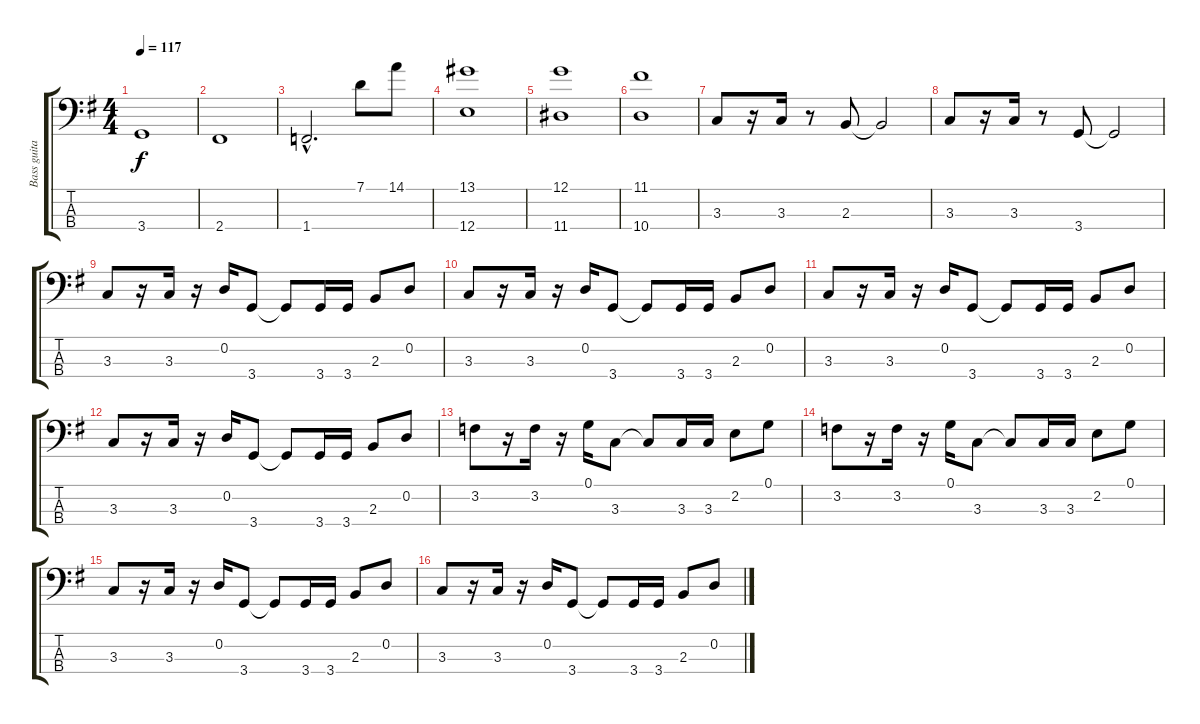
\track ("Bass guitar" "Bass guita") {instrument electricbassfinger}
\staff {score tabs}
\tuning (G2 D2 A1 E1) {hide}
\ts (4 4)
\tempo 117
\clef f4
\ks g
3.4.1{dy f instrument electricbassfinger} |
2.4.1 |
1.4{hac}.2{d} 7.1.8 14.1.8 |
(13.1 12.4).1 |
(12.1 11.4).1 |
(11.1 10.4).1 |
3.3.8 r.16 3.3.16 r.8 2.3.8 2.3{t}.2 |
3.3.8 r.16 3.3.16 r.8 3.4.8 3.4{t}.2 |
3.3.8 r.16 3.3.16 r.16 0.2.16 3.4.8 3.4{t}.8 3.4.16 3.4.16 2.3.8 0.2.8 |
3.3.8 r.16 3.3.16 r.16 0.2.16 3.4.8 3.4{t}.8 3.4.16 3.4.16 2.3.8 0.2.8 |
3.3.8 r.16 3.3.16 r.16 0.2.16 3.4.8 3.4{t}.8 3.4.16 3.4.16 2.3.8 0.2.8 |
3.3.8 r.16 3.3.16 r.16 0.2.16 3.4.8 3.4{t}.8 3.4.16 3.4.16 2.3.8 0.2.8 |
3.2.8 r.16 3.2.16 r.16 0.1.16 3.3.8 3.3{t}.8 3.3.16 3.3.16 2.2.8 0.1.8 |
3.2.8 r.16 3.2.16 r.16 0.1.16 3.3.8 3.3{t}.8 3.3.16 3.3.16 2.2.8 0.1.8 |
3.3.8 r.16 3.3.16 r.16 0.2.16 3.4.8 3.4{t}.8 3.4.16 3.4.16 2.3.8 0.2.8 |
3.3.8 r.16 3.3.16 r.16 0.2.16 3.4.8 3.4{t}.8 3.4.16 3.4.16 2.3.8 0.2.8
